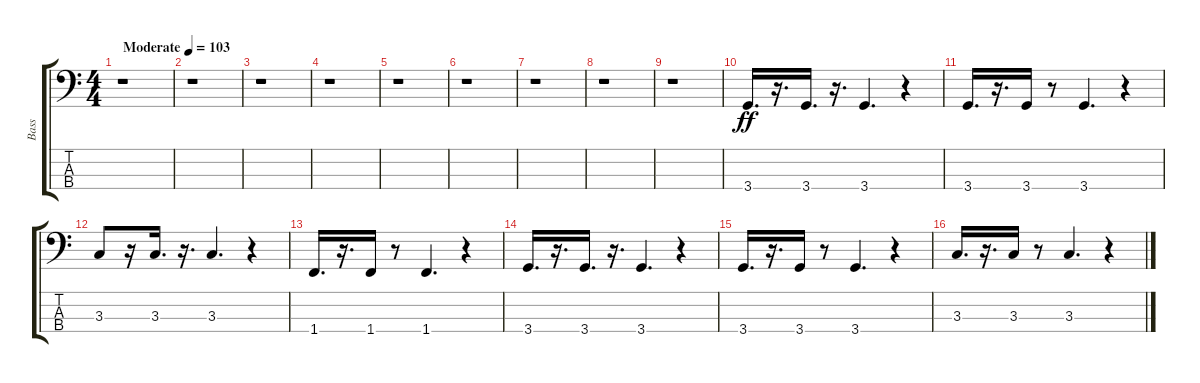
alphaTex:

\track ("Bass" "Bass") {instrument electricbassfinger}
\staff {score tabs}
\tuning (G2 D2 A1 E1) {hide}
\ts (4 4)
\tempo (103 "Moderate")
\clef f4
\ks c
r.1{dy ff instrument electricbassfinger} |
r.1 |
r.1 |
r.1 |
r.1 |
r.1 |
r.1 |
r.1 |
r.1 |
3.4.16{d} r.16{d} 3.4.16{d} r.16{d} 3.4.4{d} r.4 |
3.4.16{d} r.16{d} 3.4.16 r.8 3.4.4{d} r.4 |
3.3.8 r.16 3.3.16{d} r.16{d} 3.3.4{d} r.4 |
1.4.16{d} r.16{d} 1.4.16 r.8 1.4.4{d} r.4 |
3.4.16{d} r.16{d} 3.4.16{d} r.16{d} 3.4.4{d} r.4 |
3.4.16{d} r.16{d} 3.4.16 r.8 3.4.4{d} r.4 |
3.3.16{d} r.16{d} 3.3.16 r.8 3.3.4{d} r.4
